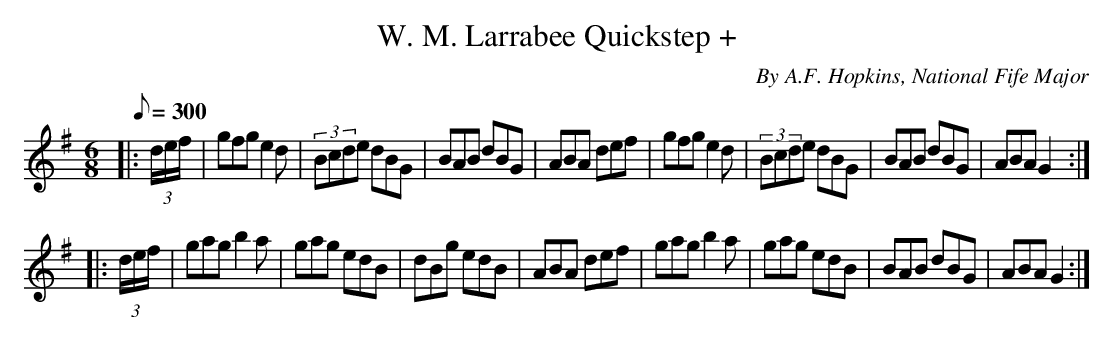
X:1
T:W. M. Larrabee Quickstep +
C:By A.F. Hopkins, National Fife Major
M:6/8
L:1/8
Q:1/8=300
K:G
|: (3d/e/f/|gfg e2d|(3Bcde dBG|BAB dBG|ABA def|gfg e2d|(3Bcde dBG|BAB dBG|ABA G2:|
|:(3d/e/f/|gag b2a|gag edB|dBg edB|ABA def|gag b2a|gag edB|BAB dBG|ABA G2 :|
